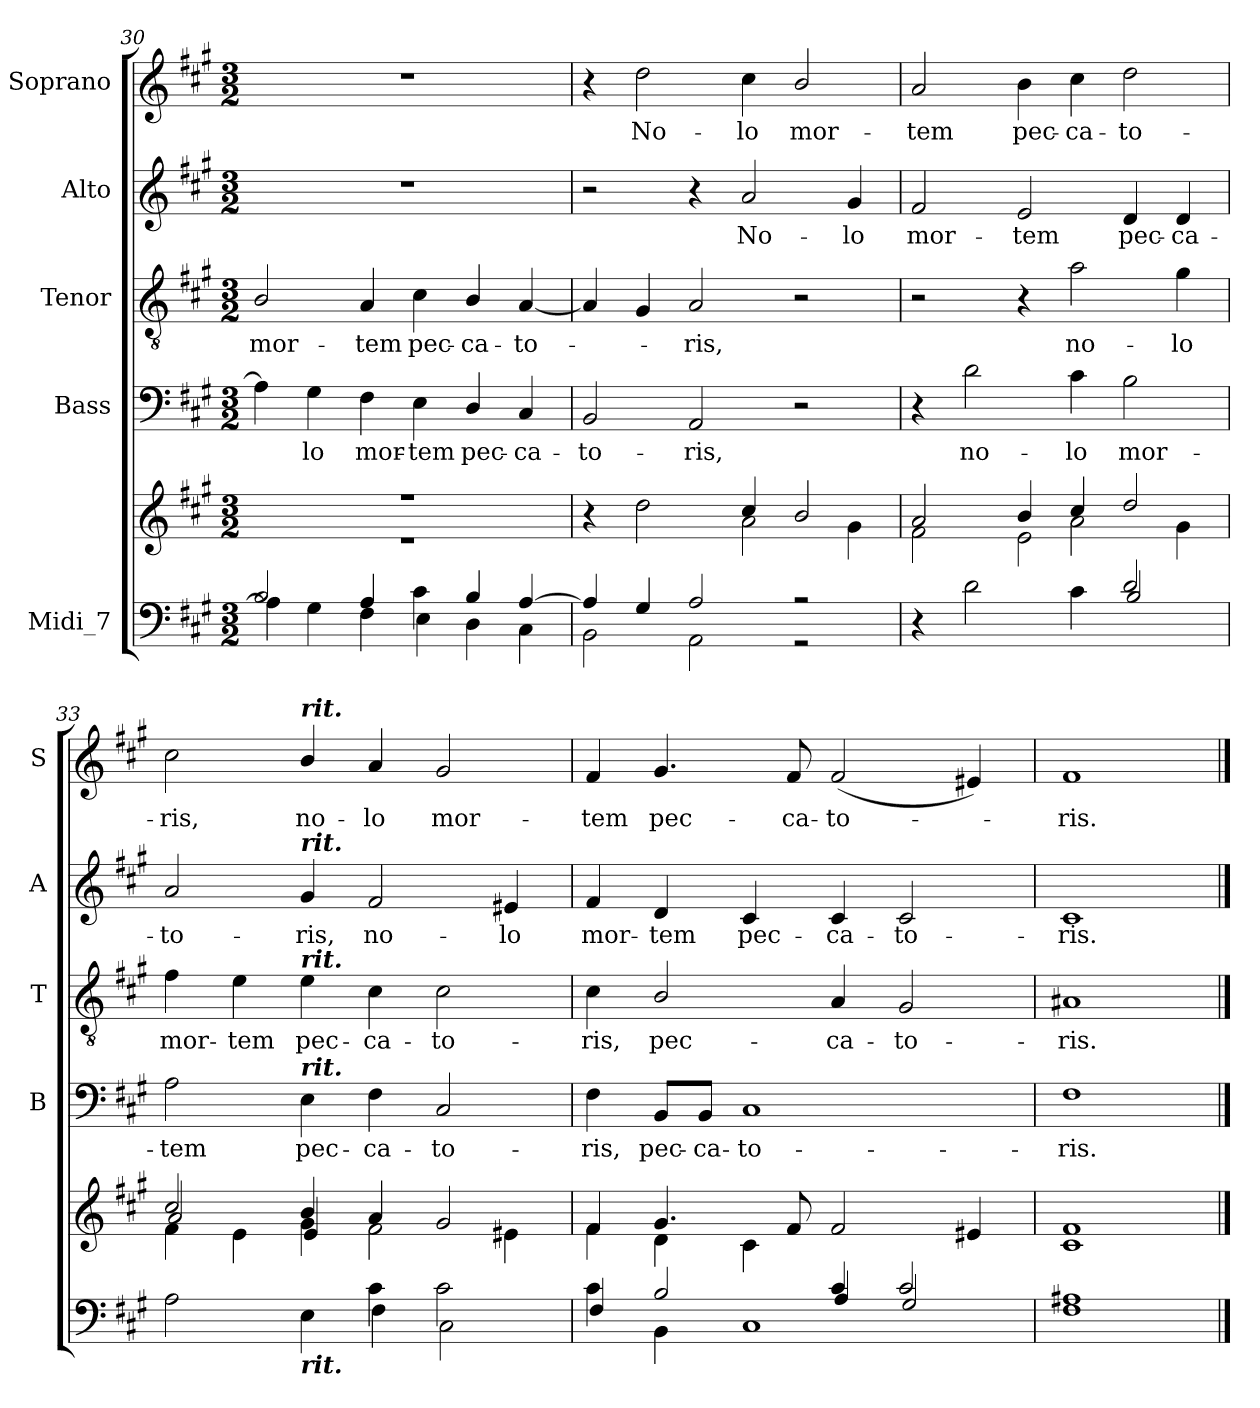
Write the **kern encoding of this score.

**kern	**kern	**kern	**text	**kern	**text	**kern	**text	**kern	**text
*part5	*part5	*part4	*part4	*part3	*part3	*part2	*part2	*part1	*part1
*staff6	*staff5	*staff4	*staff4	*staff3	*staff3	*staff2	*staff2	*staff1	*staff1
*I"Midi_7	*	*I"Bass	*	*I"Tenor	*	*I"Alto	*	*I"Soprano	*
*	*	*I'B	*	*I'T	*	*I'A	*	*I'S	*
!!LO:LB:g=z
*clefF4	*clefG2	*clefF4	*	*clefGv2	*	*clefG2	*	*clefG2	*
*k[f#c#g#]	*k[f#c#g#]	*k[f#c#g#]	*	*k[f#c#g#]	*	*k[f#c#g#]	*	*k[f#c#g#]	*
*A:	*A:	*A:	*	*A:	*	*A:	*	*A:	*
*M3/2	*M3/2	*M3/2	*	*M3/2	*	*M3/2	*	*M3/2	*
=30	=30	=30	=30	=30	=30	=30	=30	=30	=30
*^	*^	*	*	*	*	*	*	*	*
!	!	!LO:N:vis=1	!LO:N:vis=1	!	!	!	!LO:LY:b	!LO:N:vis=1	!	!LO:N:vis=1	!
2B/	4A]	1.r	1.r	4A]	.	2B/	mor-	1.r	.	1.r	.
!	!	!	!	!	!LO:LY:b	!	!	!	!	!	!
.	4G#	.	.	4G#	lo	.	.	.	.	.	.
!	!	!	!	!	!LO:LY:b	!	!LO:LY:b	!	!	!	!
4A	4F#	.	.	4F#	mor-	4A	-tem	.	.	.	.
!	!	!	!	!	!LO:LY:b	!	!LO:LY:b	!	!	!	!
4c#\	4E\	.	.	4E\	-tem	4c#\	pec-	.	.	.	.
!	!	!	!	!	!LO:LY:b	!	!LO:LY:b	!	!	!	!
4B	4D\	.	.	4D/	pec-	4B/	-ca-	.	.	.	.
!	!	!	!	!	!LO:LY:b	!	!LO:LY:b	!	!	!	!
[4A	4C#\	.	.	4C#	-ca-	[4A	-to-	.	.	.	.
=31	=31	=31	=31	=31	=31	=31	=31	=31	=31	=31	=31
!	!	!	!	!	!LO:LY:b	!	!	!	!	!	!
4A/]	2BB\	4r	2ryy	2BB	-to-	4A]	.	2r	.	4r	.
!	!	!	!	!	!	!	!	!	!	!	!LO:LY:b
4G#/	.	2dd	.	.	.	4G#	.	.	.	2dd	No-
!	!	!	!	!	!LO:LY:b	!	!LO:LY:b	!	!	!	!
2A	2AA\	.	4ryy	2AA	-ris,	2A	ris,	4r	.	.	.
!	!	!	!	!	!	!	!	!	!LO:LY:b	!	!LO:LY:b
.	.	4cc#/	2a\	.	.	.	.	2a	No-	4cc#\	-lo
!	!	!	!	!	!	!	!	!	!	!	!LO:LY:b
2r	2r	2b/	.	2r	.	2r	.	.	.	2b/	mor-
!	!	!	!	!	!	!	!	!	!LO:LY:b	!	!
.	.	.	4g#\	.	.	.	.	4g#	-lo	.	.
=32	=32	=32	=32	=32	=32	=32	=32	=32	=32	=32	=32
*	*^	*	*^	*	*	*	*	*	*	*	*
!	!	!	!	!	!	!	!	!	!	!	!LO:LY:b	!	!LO:LY:b
1ryy	2ryy	4r	2a	2f#	2.ryy	4r	.	2r	.	2f#	mor-	2a	-tem
!	!	!	!	!	!	!	!LO:LY:b	!	!	!	!	!	!
.	.	2d	.	.	.	2d	no-	.	.	.	.	.	.
!	!	!	!	!	!	!	!	!	!	!	!LO:LY:b	!	!LO:LY:b
.	4ryy	.	4b/	2e\	.	.	.	4r	.	2e	-tem	4b	pec-
!	!	!	!	!	!	!	!LO:LY:b	!	!LO:LY:b	!	!	!	!LO:LY:b
.	2.ryy	4c#	4cc#/	.	2a\	4c#	-lo	2a	no-	.	.	4cc#	-ca-
!	!	!	!	!	!	!	!LO:LY:b	!	!	!	!LO:LY:b	!	!LO:LY:b
2d	.	2B	2dd/	2ryy	.	2B	mor-	.	.	4d	pec-	2dd	-to-
!	!	!	!	!	!	!	!	!	!LO:LY:b	!	!LO:LY:b	!	!
.	.	.	.	.	4g#\	.	.	4g#	-lo	4d	-ca-	.	.
*	*v	*v	*	*	*	*	*	*	*	*	*	*	*
=33	=33	=33	=33	=33	=33	=33	=33	=33	=33	=33	=33	=33
!	!	!	!	!	!	!LO:LY:b	!	!LO:LY:b	!	!LO:LY:b	!	!LO:LY:b
2.ryy	2A	2cc#/	2a/	4f#\	2A	-tem	4f#	mor-	2a	-to-	2cc#\	-ris,
!	!	!	!	!	!	!	!	!LO:LY:b	!	!	!	!
.	.	.	.	4e\	.	.	4e	-tem	.	.	.	.
!	!	!	!	!	!	!	!	!	!	!	!LO:TX:a:Bi:t=rit.	!
!	!	!	!	!	!	!	!	!	!LO:TX:a:Bi:t=rit.	!	!	!
!	!	!	!	!	!	!	!LO:TX:a:Bi:t=rit.	!	!	!	!	!
!	!	!	!	!	!LO:TX:a:Bi:t=rit.	!	!	!	!	!	!	!
!	!LO:TX:b:Bi:t=rit.	!	!	!	!	!	!	!	!	!	!	!
!	!	!	!	!	!	!LO:LY:b	!	!LO:LY:b	!	!LO:LY:b	!	!LO:LY:b
.	4E	4b/	4g#	4e	4E	pec-	4e	pec-	4g#	-ris,	4b/	no-
!	!	!	!	!	!	!LO:LY:b	!	!LO:LY:b	!	!LO:LY:b	!	!LO:LY:b
4c#\	4F#	4a	2f#\	2.ryy	4F#	-ca-	4c#\	-ca-	2f#	no-	4a	-lo
!	!	!	!	!	!	!LO:LY:b	!	!LO:LY:b	!	!	!	!LO:LY:b
2c#\	2C#\	2g#	.	.	2C#	-to-	2c#\	-to-	.	.	2g#	mor-
!	!	!	!	!	!	!	!	!	!	!LO:LY:b	!	!
.	.	.	4e#X\	.	.	.	.	.	4e#X	-lo	.	.
*	*	*	*v	*v	*	*	*	*	*	*	*	*
=34	=34	=34	=34	=34	=34	=34	=34	=34	=34	=34	=34
*	*^	*	*	*	*	*	*	*	*	*	*
!	!	!	!	!	!	!LO:LY:b	!	!LO:LY:b	!	!LO:LY:b	!	!LO:LY:b
2.ryy	4c#\	4F#	4f#	4f#	4F#	-ris,	4c#\	-ris,	4f#	mor-	4f#	-tem
!	!	!	!	!	!	!LO:LY:b	!	!LO:LY:b	!	!LO:LY:b	!	!LO:LY:b
.	2B/	4BB\	4.g#	4d\	8BB/L	pec-	2B/	pec-	4d	-tem	4.g#	pec-
!	!	!	!	!	!	!LO:LY:b	!	!	!	!	!	!
.	.	.	.	.	8BB/J	-ca-	.	.	.	.	.	.
!	!	!	!	!	!	!LO:LY:b	!	!	!	!LO:LY:b	!	!
.	.	1C#	.	4c#\	1C#	-to-	.	.	4c#	pec-	.	.
!	!	!	!	!	!	!	!	!	!	!	!	!LO:LY:b
.	.	.	8f#	.	.	.	.	.	.	.	8f#	-ca-
!	!	!	!	!	!	!	!	!LO:LY:b	!	!LO:LY:b	!	!LO:LY:b
4c#/	4A/	.	2f#	2.ryy	.	.	4A	-ca-	4c#	-ca-	(<2f#	-to-
!	!	!	!	!	!	!	!	!LO:LY:b	!	!LO:LY:b	!	!
2c#/	2G#/	.	.	.	.	.	2G#	-to-	2c#	-to-	.	.
.	.	.	4e#X	.	.	.	.	.	.	.	4e#X)	.
*	*v	*v	*	*	*	*	*	*	*	*	*	*
=35	=35	=35	=35	=35	=35	=35	=35	=35	=35	=35	=35
!	!	!	!	!	!LO:LY:b	!	!LO:LY:b	!	!LO:LY:b	!	!LO:LY:b
1A#X	1F#	1f#	1c#	1F#	-ris.	1A#X	-ris.	1c#	-ris.	1f#	ris.
*v	*v	*	*	*	*	*	*	*	*	*	*
*	*v	*v	*	*	*	*	*	*	*	*
==	==	==	==	==	==	==	==	==	==
*-	*-	*-	*-	*-	*-	*-	*-	*-	*-
